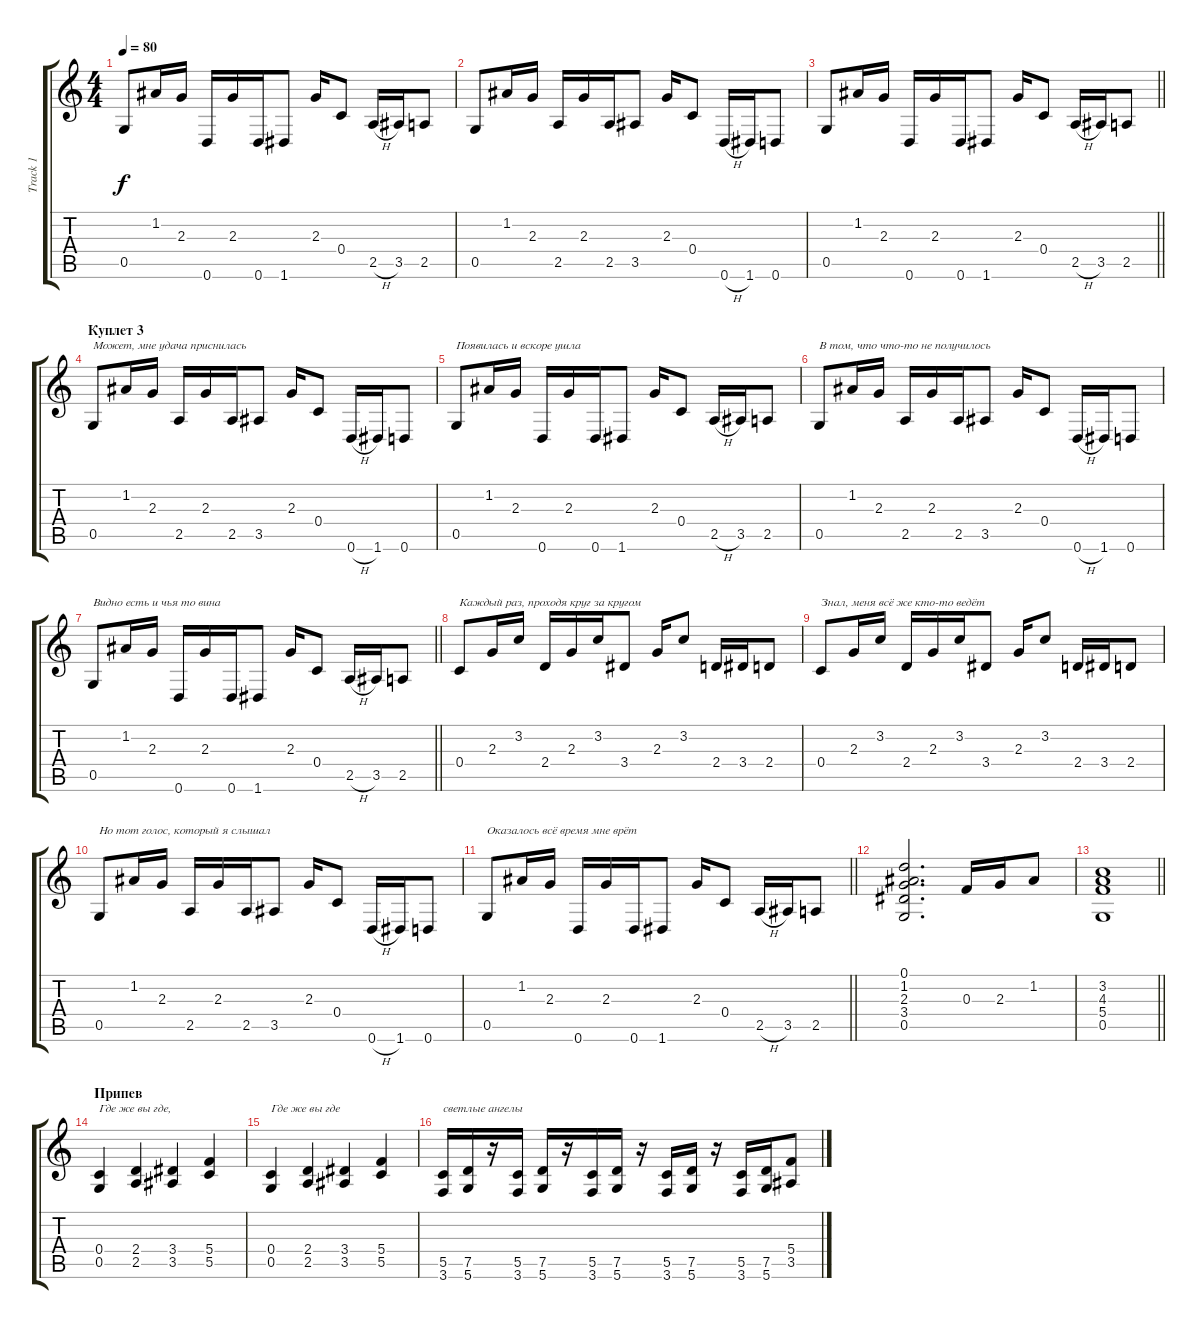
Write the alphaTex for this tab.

\track ("Track 1" "Track 1") {instrument electricguitarclean}
\staff {score tabs}
\tuning (D4 A3 F3 C3 G2 D2) {hide}
\ts (4 4)
\tempo 80
\clef g2
\ks c
0.5.8{dy f} 1.2.16 2.3.16 0.6.16 2.3.16 0.6.16 1.6.8 2.3.16 0.4.8 2.5{h}.16 3.5.16 2.5.8 |
0.5.8 1.2.16 2.3.16 2.5.16 2.3.16 2.5.16 3.5.8 2.3.16 0.4.8 0.6{h}.16 1.6.16 0.6.8 |
\barLineRight lightlight
0.5.8 1.2.16 2.3.16 0.6.16 2.3.16 0.6.16 1.6.8 2.3.16 0.4.8 2.5{h}.16 3.5.16 2.5.8 |
\section ("" "Куплет 3")
0.5.8{txt "Может, мне удача приснилась"} 1.2.16 2.3.16 2.5.16 2.3.16 2.5.16 3.5.8 2.3.16 0.4.8 0.6{h}.16 1.6.16 0.6.8 |
0.5.8{txt "Появилась и вскоре ушла"} 1.2.16 2.3.16 0.6.16 2.3.16 0.6.16 1.6.8 2.3.16 0.4.8 2.5{h}.16 3.5.16 2.5.8 |
0.5.8{txt "В том, что что-то не получилось"} 1.2.16 2.3.16 2.5.16 2.3.16 2.5.16 3.5.8 2.3.16 0.4.8 0.6{h}.16 1.6.16 0.6.8 |
\barLineRight lightlight
0.5.8{txt "Видно есть и чья то вина"} 1.2.16 2.3.16 0.6.16 2.3.16 0.6.16 1.6.8 2.3.16 0.4.8 2.5{h}.16 3.5.16 2.5.8 |
0.4.8{txt "Каждый раз, проходя круг за кругом"} 2.3.16 3.2.16 2.4.16 2.3.16 3.2.16 3.4.8 2.3.16 3.2.8 2.4.16 3.4.16 2.4.8 |
0.4.8{txt "Знал, меня всё же кто-то ведёт"} 2.3.16 3.2.16 2.4.16 2.3.16 3.2.16 3.4.8 2.3.16 3.2.8 2.4.16 3.4.16 2.4.8 |
0.5.8{txt "Но тот голос, который я слышал"} 1.2.16 2.3.16 2.5.16 2.3.16 2.5.16 3.5.8 2.3.16 0.4.8 0.6{h}.16 1.6.16 0.6.8 |
\barLineRight lightlight
0.5.8{txt "Оказалось всё время мне врёт"} 1.2.16 2.3.16 0.6.16 2.3.16 0.6.16 1.6.8 2.3.16 0.4.8 2.5{h}.16 3.5.16 2.5.8 |
(0.1 1.2 2.3 3.4 0.5).2{d} 0.3.16 2.3.16 1.2.8 |
\barLineRight lightlight
(3.2 4.3 5.4 0.5).1 |
\section ("" "Припев")
(0.4 0.5).4{txt "Где же вы где,"} (2.4 2.5).4 (3.4 3.5).4 (5.4 5.5).4 |
(0.4 0.5).4{txt "Где же вы где"} (2.4 2.5).4 (3.4 3.5).4 (5.4 5.5).4 |
(5.5 3.6).16{txt "светлые ангелы"} (7.5 5.6).16 r.16 (5.5 3.6).16 (7.5 5.6).16 r.16 (5.5 3.6).16 (7.5 5.6).16 r.16 (5.5 3.6).16 (7.5 5.6).16 r.16 (5.5 3.6).16 (7.5 5.6).16 (5.4 3.5).8
